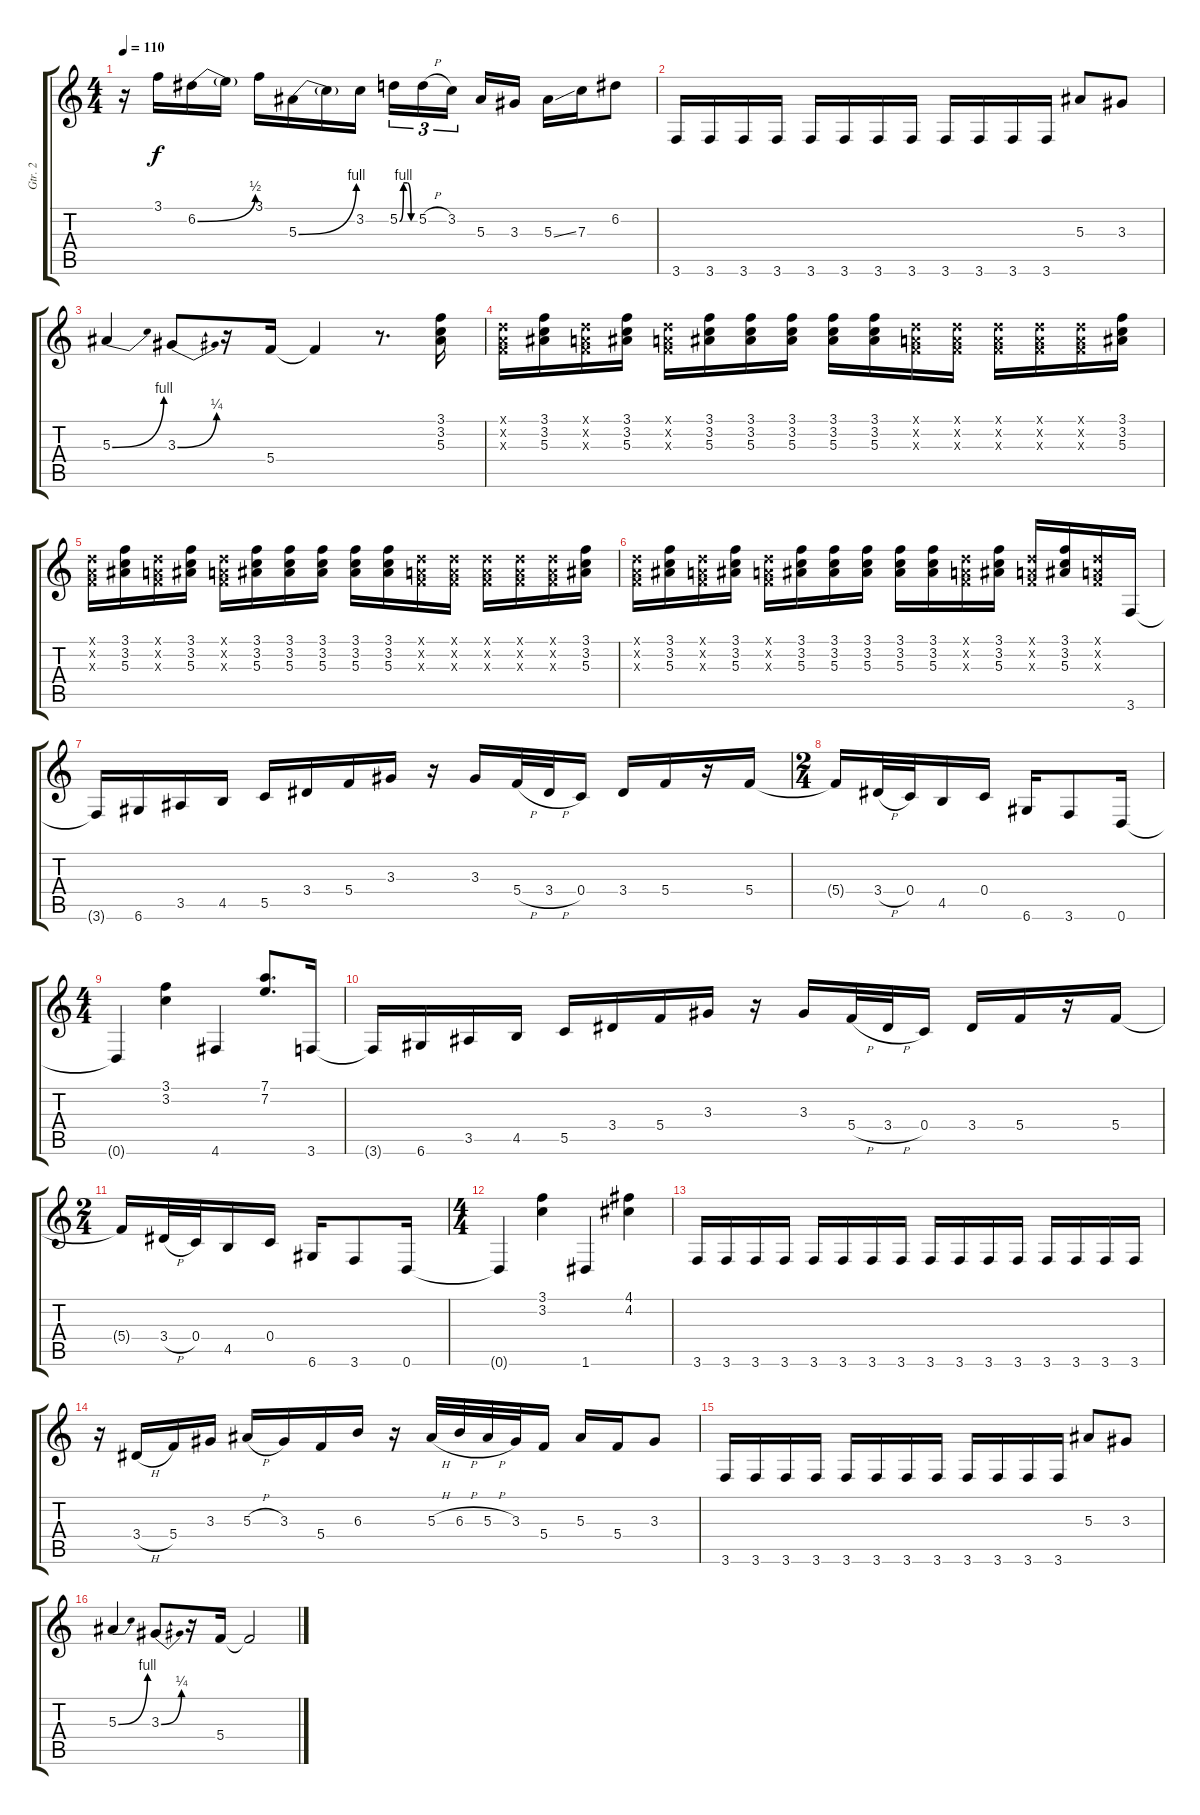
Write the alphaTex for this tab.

\track ("Gtr. 2" "Gtr. 2") {instrument distortionguitar}
\staff {score tabs}
\tuning (D4 A3 F3 C3 G2 D2) {hide}
\ts (4 4)
\tempo 110
\clef g2
\ks c
r.16{dy f} 3.1.16 6.2{be (bend 0 0 60 2)}.16 6.2{t}.16 3.1.16 5.3{be (bend 0 0 60 4)}.16 5.3{t}.16 3.2.16 5.2{be (custom 0 0 15 4 30 4 45 0 60 0)}.16{tu (3 2)} 5.2{h}.16{tu (3 2)} 3.2.16{tu (3 2)} 5.3.16 3.3.16 5.3{ss}.16 7.3.16 6.2.8 |
3.6.16 3.6.16 3.6.16 3.6.16 3.6.16 3.6.16 3.6.16 3.6.16 3.6.16 3.6.16 3.6.16 3.6.16 5.3.8 3.3.8 |
5.3{be (bend 0 0 60 4)}.4 3.3{be (bend 0 0 60 1)}.8 r.16 5.4.16 5.4{t}.4 r.8{d} (3.1 3.2 5.3).16 |
(0.1{x} 0.2{x} 0.3{x}).16 (3.1 3.2 5.3).16 (0.1{x} 0.2{x} 0.3{x}).16 (3.1 3.2 5.3).16 (0.1{x} 0.2{x} 0.3{x}).16 (3.1 3.2 5.3).16 (3.1 3.2 5.3).16 (3.1 3.2 5.3).16 (3.1 3.2 5.3).16 (3.1 3.2 5.3).16 (0.1{x} 0.2{x} 0.3{x}).16 (0.1{x} 0.2{x} 0.3{x}).16 (0.1{x} 0.2{x} 0.3{x}).16 (0.1{x} 0.2{x} 0.3{x}).16 (0.1{x} 0.2{x} 0.3{x}).16 (3.1 3.2 5.3).16 |
(0.1{x} 0.2{x} 0.3{x}).16 (3.1 3.2 5.3).16 (0.1{x} 0.2{x} 0.3{x}).16 (3.1 3.2 5.3).16 (0.1{x} 0.2{x} 0.3{x}).16 (3.1 3.2 5.3).16 (3.1 3.2 5.3).16 (3.1 3.2 5.3).16 (3.1 3.2 5.3).16 (3.1 3.2 5.3).16 (0.1{x} 0.2{x} 0.3{x}).16 (0.1{x} 0.2{x} 0.3{x}).16 (0.1{x} 0.2{x} 0.3{x}).16 (0.1{x} 0.2{x} 0.3{x}).16 (0.1{x} 0.2{x} 0.3{x}).16 (3.1 3.2 5.3).16 |
(0.1{x} 0.2{x} 0.3{x}).16 (3.1 3.2 5.3).16 (0.1{x} 0.2{x} 0.3{x}).16 (3.1 3.2 5.3).16 (0.1{x} 0.2{x} 0.3{x}).16 (3.1 3.2 5.3).16 (3.1 3.2 5.3).16 (3.1 3.2 5.3).16 (3.1 3.2 5.3).16 (3.1 3.2 5.3).16 (0.1{x} 0.2{x} 0.3{x}).16 (3.1 3.2 5.3).16 (0.1{x} 0.2{x} 0.3{x}).16 (3.1 3.2 5.3).16 (0.1{x} 0.2{x} 0.3{x}).16 3.6.16 |
3.6{t}.16 6.6.16 3.5.16 4.5.16 5.5.16 3.4.16 5.4.16 3.3.16 r.16 3.3.16 5.4{h}.32 3.4{h}.32 0.4.16 3.4.16 5.4.16 r.16 5.4.16 |
\ts (2 4)
5.4{t}.16 3.4{h}.32 0.4.32 4.5.16 0.4.16 6.6.16 3.6.8 0.6.16 |
\ts (4 4)
0.6{t}.4 (3.1 3.2).4 4.6.4 (7.1 7.2).8{d} 3.6.16 |
3.6{t}.16 6.6.16 3.5.16 4.5.16 5.5.16 3.4.16 5.4.16 3.3.16 r.16 3.3.16 5.4{h}.32 3.4{h}.32 0.4.16 3.4.16 5.4.16 r.16 5.4.16 |
\ts (2 4)
5.4{t}.16 3.4{h}.32 0.4.32 4.5.16 0.4.16 6.6.16 3.6.8 0.6.16 |
\ts (4 4)
0.6{t}.4 (3.1 3.2).4 1.6.4 (4.1 4.2).4 |
3.6.16 3.6.16 3.6.16 3.6.16 3.6.16 3.6.16 3.6.16 3.6.16 3.6.16 3.6.16 3.6.16 3.6.16 3.6.16 3.6.16 3.6.16 3.6.16 |
r.16 3.4{h}.16 5.4.16 3.3.16 5.3{h}.16 3.3.16 5.4.16 6.3.16 r.16 5.3{h}.32 6.3{h}.32 5.3{h}.32 3.3.32 5.4.16 5.3.16 5.4.16 3.3.8 |
3.6.16 3.6.16 3.6.16 3.6.16 3.6.16 3.6.16 3.6.16 3.6.16 3.6.16 3.6.16 3.6.16 3.6.16 5.3.8 3.3.8 |
5.3{be (bend 0 0 60 4)}.4 3.3{be (bend 0 0 60 1)}.8 r.16 5.4.16 5.4{t}.2
